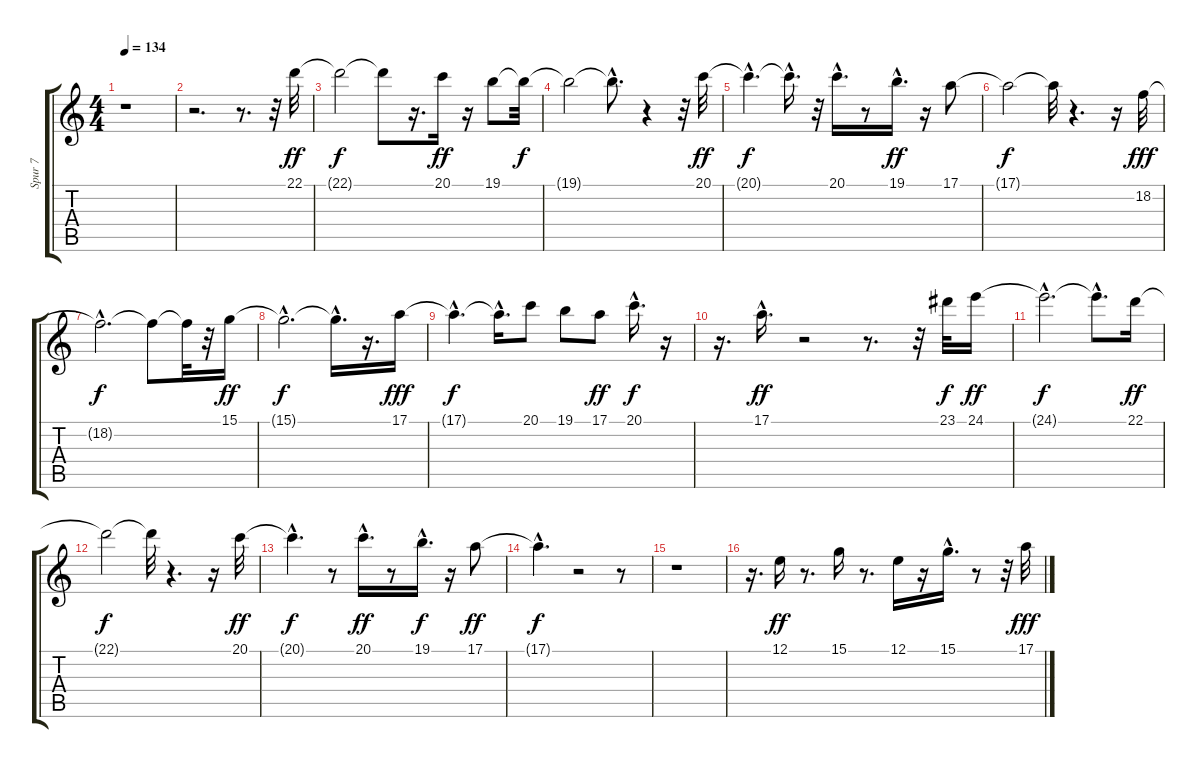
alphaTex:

\track ("Spur 7" "Spur 7") {instrument synthstrings2}
\staff {score tabs}
\tuning (E4 B3 G3 D3 A2 E2) {hide}
\ts (4 4)
\tempo 134
\clef g2
\ks c
r.1{dy f} |
r.2{d} r.8{d} r.32 22.1.32{dy ff} |
22.1{t}.2{dy f} 22.1{t}.8 r.16{d} 20.1.16{dy ff} r.16 19.1.8 19.1{t}.32{dy f} |
19.1{t}.2 19.1{hac t}.8{d} r.4 r.32 20.1.32{dy ff} |
20.1{hac t}.4{d dy f} 20.1{hac t}.16{d} r.32 20.1{hac}.16{d} r.8 19.1{hac}.16{d dy ff} r.16 17.1.8 |
17.1{t}.2{dy f} 17.1{t}.32 r.4{d} r.16 18.2.32{dy fff} |
18.2{hac t}.2{d dy f} 18.2{t}.8 18.2{t}.32 r.32 15.1.16{dy ff} |
15.1{hac t}.2{d dy f} 15.1{hac t}.16{d} r.16{d} 17.1.16{dy fff} |
17.1{hac t}.4{d dy f} 17.1{hac t}.16{d} 20.1.8 19.1.8 17.1.8{dy ff} 20.1{hac}.16{d dy f} r.16 |
r.16{d} 17.1{hac}.16{d dy ff} r.2 r.8{d} r.32 23.1.32{dy f} 24.1.16{dy ff} |
24.1{hac t}.2{d dy f} 24.1{hac t}.8{d} 22.1.16{dy ff} |
22.1{t}.2{dy f} 22.1{t}.32 r.4{d} r.16 20.1.32{dy ff} |
20.1{hac t}.4{d dy f} r.8 20.1{hac}.16{d dy ff} r.8 19.1{hac}.16{d dy f} r.16 17.1.8{dy ff} |
17.1{hac t}.4{d dy f} r.2 r.8 |
r.1 |
r.16{d} 12.1.16{dy ff} r.8{d} 15.1.16 r.8{d} 12.1.16 r.16 15.1{hac}.16{d} r.8 r.32 17.1.32{dy fff}
